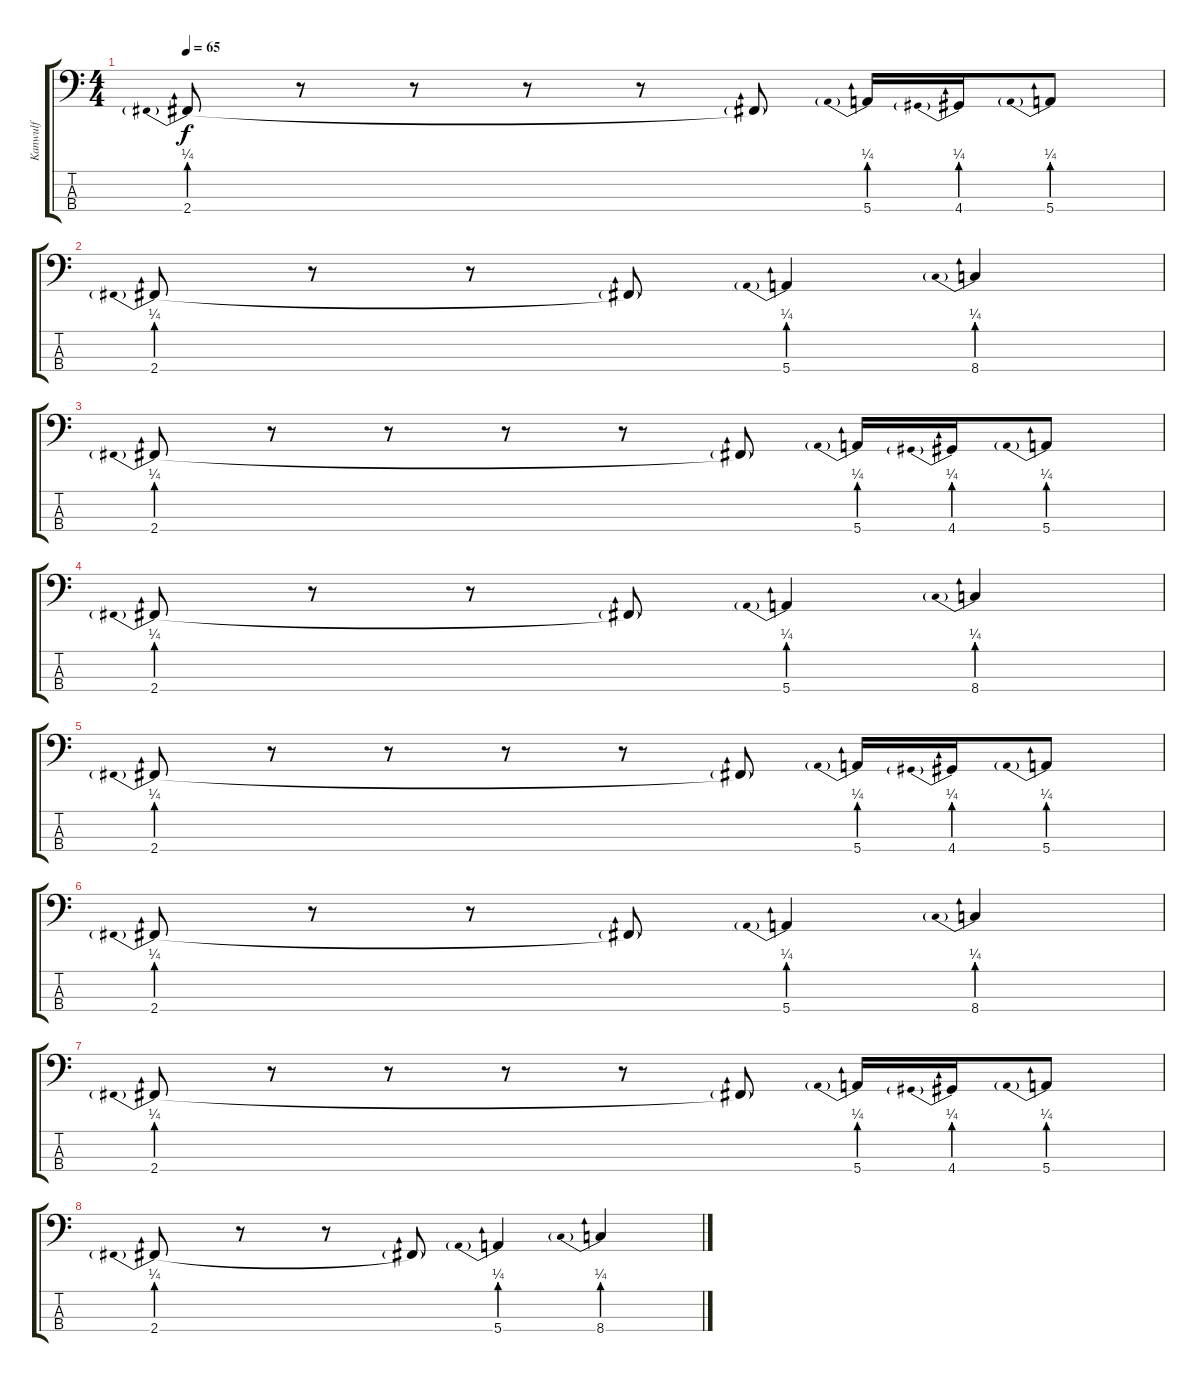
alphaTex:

\track ("Kanwulf" "Kanwulf") {instrument electricbassfinger}
\staff {score tabs}
\tuning (G2 D2 A1 E1) {hide}
\ts (4 4)
\tempo 65
\clef f4
\ks c
2.4{be (prebend 0 1 60 1)}.8{dy f} r.8 r.8 r.8 r.8 2.4{t}.8 5.4{be (prebend 0 1 60 1)}.16 4.4{be (prebend 0 1 60 1)}.16 5.4{be (prebend 0 1 60 1)}.8 |
2.4{be (prebend 0 1 60 1)}.8 r.8 r.8 2.4{t}.8 5.4{be (prebend 0 1 60 1)}.4 8.4{be (prebend 0 1 60 1)}.4 |
2.4{be (prebend 0 1 60 1)}.8 r.8 r.8 r.8 r.8 2.4{t}.8 5.4{be (prebend 0 1 60 1)}.16 4.4{be (prebend 0 1 60 1)}.16 5.4{be (prebend 0 1 60 1)}.8 |
2.4{be (prebend 0 1 60 1)}.8 r.8 r.8 2.4{t}.8 5.4{be (prebend 0 1 60 1)}.4 8.4{be (prebend 0 1 60 1)}.4 |
2.4{be (prebend 0 1 60 1)}.8 r.8 r.8 r.8 r.8 2.4{t}.8 5.4{be (prebend 0 1 60 1)}.16 4.4{be (prebend 0 1 60 1)}.16 5.4{be (prebend 0 1 60 1)}.8 |
2.4{be (prebend 0 1 60 1)}.8 r.8 r.8 2.4{t}.8 5.4{be (prebend 0 1 60 1)}.4 8.4{be (prebend 0 1 60 1)}.4 |
2.4{be (prebend 0 1 60 1)}.8 r.8 r.8 r.8 r.8 2.4{t}.8 5.4{be (prebend 0 1 60 1)}.16 4.4{be (prebend 0 1 60 1)}.16 5.4{be (prebend 0 1 60 1)}.8 |
2.4{be (prebend 0 1 60 1)}.8 r.8 r.8 2.4{t}.8 5.4{be (prebend 0 1 60 1)}.4 8.4{be (prebend 0 1 60 1)}.4
